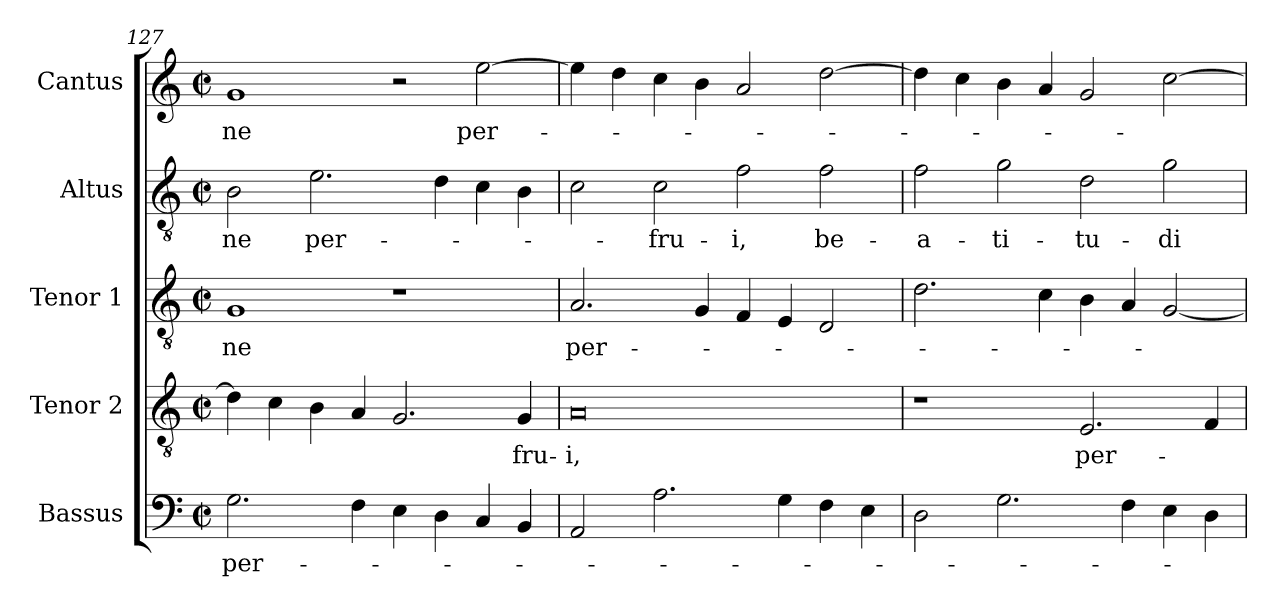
**kern	**text	**kern	**text	**kern	**text	**kern	**text	**kern	**text
*part5	*part5	*part4	*part4	*part3	*part3	*part2	*part2	*part1	*part1
*staff5	*staff5	*staff4	*staff4	*staff3	*staff3	*staff2	*staff2	*staff1	*staff1
*I"Bassus	*	*I"Tenor 2	*	*I"Tenor 1	*	*I"Altus	*	*I"Cantus	*
*clefF4	*	*clefGv2	*	*clefGv2	*	*clefGv2	*	*clefG2	*
*k[]	*	*k[]	*	*k[]	*	*k[]	*	*k[]	*
*C:	*	*C:	*	*C:	*	*C:	*	*C:	*
*M2/2	*	*M2/2	*	*M2/2	*	*M2/2	*	*M2/2	*
*met(c|)	*	*met(c|)	*	*met(c|)	*	*met(c|)	*	*met(c|)	*
=127	=127	=127	=127	=127	=127	=127	=127	=127	=127
!	!LO:LY:b:cj	!	!	!	!LO:LY:b:cj	!	!LO:LY:b:cj	!	!LO:LY:b:cj
2.G\	per-	4d\]	.	1G	-ne	2B\	-ne	1g	-ne
.	.	4c\	.	.	.	.	.	.	.
!	!	!	!	!	!	!	!LO:LY:b:cj	!	!
.	.	4B\	.	.	.	2.e\	per-	.	.
4F\	.	4A/	.	.	.	.	.	.	.
4E\	.	2.G/	.	1r	.	.	.	2r	.
4D\	.	.	.	.	.	4d\	.	.	.
!	!	!	!	!	!	!	!	!	!LO:LY:b:cj
4C/	.	.	.	.	.	4c\	.	[>2ee\	per-
!	!	!	!LO:LY:b:cj	!	!	!	!	!	!
4BB/	.	4G/	-fru-	.	.	4B\	.	.	.
=128	=128	=128	=128	=128	=128	=128	=128	=128	=128
!	!	!	!LO:LY:b:rj	!	!LO:LY:b:cj	!	!	!	!
2AA/	.	0A	-i,	2.A/	per-	2c\	.	4ee\]	.
.	.	.	.	.	.	.	.	4dd\	.
!	!	!	!	!	!	!	!LO:LY:b:cj	!	!
2.A\	.	.	.	.	.	2c\	-fru-	4cc\	.
.	.	.	.	4G/	.	.	.	4b\	.
!	!	!	!	!	!	!	!LO:LY:b:cj	!	!
.	.	.	.	4F/	.	2f\	-i,	2a/	.
4G\	.	.	.	4E/	.	.	.	.	.
!	!	!	!	!	!	!	!LO:LY:b:cj	!	!
4F\	.	.	.	2D/	.	2f\	be-	[>2dd\	.
4E\	.	.	.	.	.	.	.	.	.
=129	=129	=129	=129	=129	=129	=129	=129	=129	=129
!	!	!	!	!	!	!	!LO:LY:b:cj	!	!
2D\	.	1r	.	2.d\	.	2f\	-a-	4dd\]	.
.	.	.	.	.	.	.	.	4cc\	.
!	!	!	!	!	!	!	!LO:LY:b:cj	!	!
2.G\	.	.	.	.	.	2g\	-ti-	4b\	.
.	.	.	.	4c\	.	.	.	4a/	.
!	!	!	!LO:LY:b:cj	!	!	!	!LO:LY:b:cj	!	!
.	.	2.E/	per-	4B\	.	2d\	-tu-	2g/	.
4F\	.	.	.	4A/	.	.	.	.	.
!	!	!	!	!	!	!	!LO:LY:b:cj	!	!
4E\	.	.	.	[<2G/	.	2g\	-di-	[>2cc\	.
4D\	.	4F/	.	.	.	.	.	.	.
=	=	=	=	=	=	=	=	=	=
*-	*-	*-	*-	*-	*-	*-	*-	*-	*-
